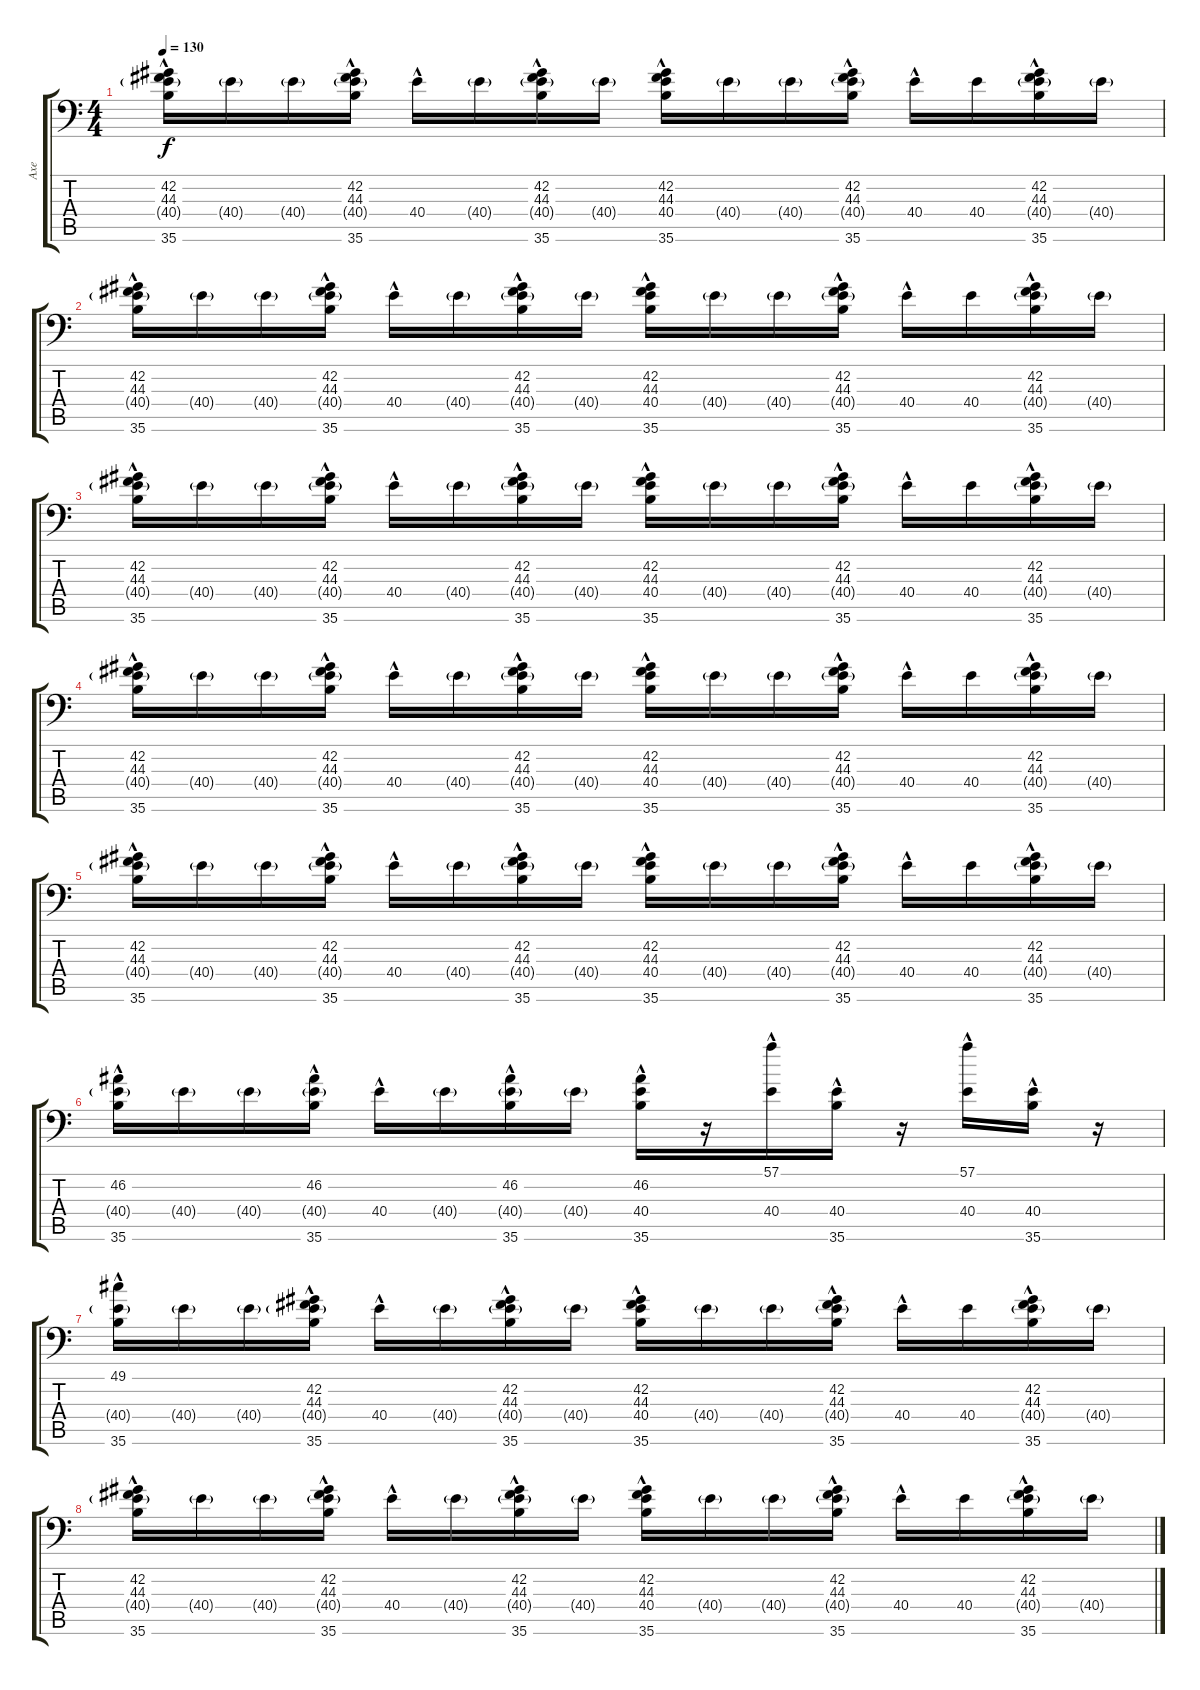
\track ("Axe" "Axe") {instrument acousticgrandpiano}
\staff {score tabs}
\tuning (C-1 C-1 C-1 C-1 C-1 C-1) {hide}
\ts (4 4)
\tempo 130
\clef f4
\ks c
(42.2{hac} 44.3{hac} 40.4{g} 35.6{hac}).16{dy f} 40.4{g}.16 40.4{g}.16 (42.2{hac} 44.3{hac} 40.4{g} 35.6{hac}).16 40.4{hac}.16 40.4{g}.16 (42.2{hac} 44.3{hac} 40.4{g} 35.6{hac}).16 40.4{g}.16 (42.2{hac} 44.3{hac} 40.4 35.6{hac}).16 40.4{g}.16 40.4{g}.16 (42.2{hac} 44.3{hac} 40.4{g} 35.6{hac}).16 40.4{hac}.16 40.4.16 (42.2{hac} 44.3{hac} 40.4{g} 35.6{hac}).16 40.4{g}.16 |
(42.2{hac} 44.3{hac} 40.4{g} 35.6{hac}).16 40.4{g}.16 40.4{g}.16 (42.2{hac} 44.3{hac} 40.4{g} 35.6{hac}).16 40.4{hac}.16 40.4{g}.16 (42.2{hac} 44.3{hac} 40.4{g} 35.6{hac}).16 40.4{g}.16 (42.2{hac} 44.3{hac} 40.4 35.6{hac}).16 40.4{g}.16 40.4{g}.16 (42.2{hac} 44.3{hac} 40.4{g} 35.6{hac}).16 40.4{hac}.16 40.4.16 (42.2{hac} 44.3{hac} 40.4{g} 35.6{hac}).16 40.4{g}.16 |
(42.2{hac} 44.3{hac} 40.4{g} 35.6{hac}).16 40.4{g}.16 40.4{g}.16 (42.2{hac} 44.3{hac} 40.4{g} 35.6{hac}).16 40.4{hac}.16 40.4{g}.16 (42.2{hac} 44.3{hac} 40.4{g} 35.6{hac}).16 40.4{g}.16 (42.2{hac} 44.3{hac} 40.4 35.6{hac}).16 40.4{g}.16 40.4{g}.16 (42.2{hac} 44.3{hac} 40.4{g} 35.6{hac}).16 40.4{hac}.16 40.4.16 (42.2{hac} 44.3{hac} 40.4{g} 35.6{hac}).16 40.4{g}.16 |
(42.2{hac} 44.3{hac} 40.4{g} 35.6{hac}).16 40.4{g}.16 40.4{g}.16 (42.2{hac} 44.3{hac} 40.4{g} 35.6{hac}).16 40.4{hac}.16 40.4{g}.16 (42.2{hac} 44.3{hac} 40.4{g} 35.6{hac}).16 40.4{g}.16 (42.2{hac} 44.3{hac} 40.4 35.6{hac}).16 40.4{g}.16 40.4{g}.16 (42.2{hac} 44.3{hac} 40.4{g} 35.6{hac}).16 40.4{hac}.16 40.4.16 (42.2{hac} 44.3{hac} 40.4{g} 35.6{hac}).16 40.4{g}.16 |
(42.2{hac} 44.3{hac} 40.4{g} 35.6{hac}).16 40.4{g}.16 40.4{g}.16 (42.2{hac} 44.3{hac} 40.4{g} 35.6{hac}).16 40.4{hac}.16 40.4{g}.16 (42.2{hac} 44.3{hac} 40.4{g} 35.6{hac}).16 40.4{g}.16 (42.2{hac} 44.3{hac} 40.4 35.6{hac}).16 40.4{g}.16 40.4{g}.16 (42.2{hac} 44.3{hac} 40.4{g} 35.6{hac}).16 40.4{hac}.16 40.4.16 (42.2{hac} 44.3{hac} 40.4{g} 35.6{hac}).16 40.4{g}.16 |
(46.2{hac} 40.4{g} 35.6{hac}).16 40.4{g}.16 40.4{g}.16 (46.2{hac} 40.4{g} 35.6{hac}).16 40.4{hac}.16 40.4{g}.16 (46.2{hac} 40.4{g} 35.6{hac}).16 40.4{g}.16 (46.2{hac} 40.4 35.6{hac}).16 r.16 (57.1 40.4{hac}).16 (40.4 35.6{hac}).16 r.16 (57.1 40.4{hac}).16 (40.4 35.6{hac}).16 r.16 |
(49.1{hac} 40.4{g} 35.6{hac}).16 40.4{g}.16 40.4{g}.16 (42.2{hac} 44.3{hac} 40.4{g} 35.6{hac}).16 40.4{hac}.16 40.4{g}.16 (42.2{hac} 44.3{hac} 40.4{g} 35.6{hac}).16 40.4{g}.16 (42.2{hac} 44.3{hac} 40.4 35.6{hac}).16 40.4{g}.16 40.4{g}.16 (42.2{hac} 44.3{hac} 40.4{g} 35.6{hac}).16 40.4{hac}.16 40.4.16 (42.2{hac} 44.3{hac} 40.4{g} 35.6{hac}).16 40.4{g}.16 |
(42.2{hac} 44.3{hac} 40.4{g} 35.6{hac}).16 40.4{g}.16 40.4{g}.16 (42.2{hac} 44.3{hac} 40.4{g} 35.6{hac}).16 40.4{hac}.16 40.4{g}.16 (42.2{hac} 44.3{hac} 40.4{g} 35.6{hac}).16 40.4{g}.16 (42.2{hac} 44.3{hac} 40.4 35.6{hac}).16 40.4{g}.16 40.4{g}.16 (42.2{hac} 44.3{hac} 40.4{g} 35.6{hac}).16 40.4{hac}.16 40.4.16 (42.2{hac} 44.3{hac} 40.4{g} 35.6{hac}).16 40.4{g}.16
